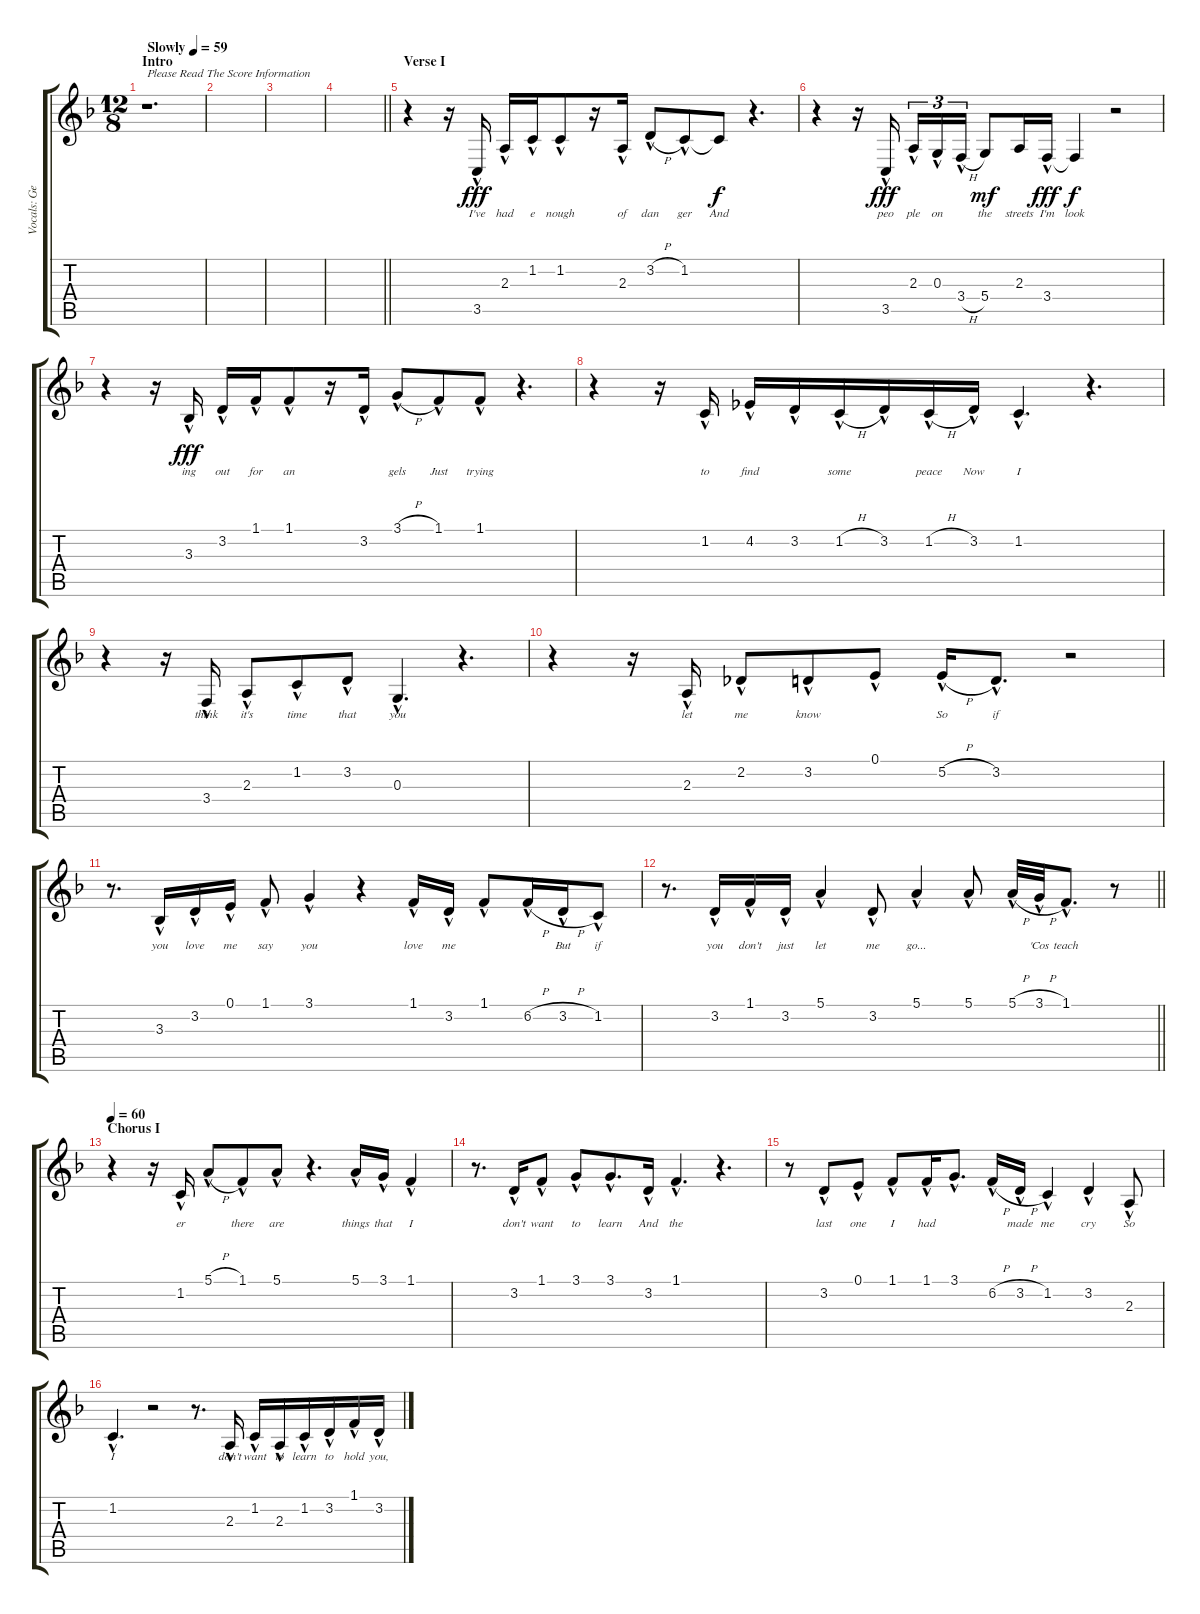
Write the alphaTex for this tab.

\track ("Vocals: George" "Vocals: Ge") {instrument lead2sawtooth}
\staff {score tabs}
\tuning (E4 B3 G3 D3 A2 E2) {hide}
\ts (12 8)
\section ("" "Intro")
\tempo (59 "Slowly")
\clef g2
\ks f
r.1{d txt "Please Read The Score Information" dy fff instrument lead2sawtooth} |
|
|
\barLineRight lightlight
|
\section ("" "Verse I")
r.4 r.16 3.5{hac}.16{lyrics (0 "I've") lyrics (1 "") lyrics (2 "") lyrics (3 "") lyrics (4 "")} 2.3{hac}.16{lyrics (0 "had") lyrics (1 "") lyrics (2 "") lyrics (3 "") lyrics (4 "")} 1.2{hac}.16{lyrics (0 "e") lyrics (1 "") lyrics (2 "") lyrics (3 "") lyrics (4 "")} 1.2{hac}.8{lyrics (0 "nough") lyrics (1 "") lyrics (2 "") lyrics (3 "") lyrics (4 "")} r.16 2.3{hac}.16{lyrics (0 "of") lyrics (1 "") lyrics (2 "") lyrics (3 "") lyrics (4 "")} 3.2{h hac}.8{lyrics (0 "dan") lyrics (1 "") lyrics (2 "") lyrics (3 "") lyrics (4 "")} 1.2{hac}.8{lyrics (0 "ger") lyrics (1 "") lyrics (2 "") lyrics (3 "") lyrics (4 "")} 1.2{t}.8{lyrics (0 "And") lyrics (1 "") lyrics (2 "") lyrics (3 "") lyrics (4 "") dy f} r.4{d} |
r.4 r.16 3.5{hac}.16{lyrics (0 "peo") lyrics (1 "") lyrics (2 "") lyrics (3 "") lyrics (4 "") dy fff} 2.3{hac}.16{tu (3 2) lyrics (0 "ple") lyrics (1 "") lyrics (2 "") lyrics (3 "") lyrics (4 "")} 0.3{hac}.16{tu (3 2) lyrics (0 "on") lyrics (1 "") lyrics (2 "") lyrics (3 "") lyrics (4 "")} 3.4{h hac}.16{tu (3 2) lyrics (0 "") lyrics (1 "") lyrics (2 "") lyrics (3 "") lyrics (4 "")} 5.4.8{lyrics (0 "the") lyrics (1 "") lyrics (2 "") lyrics (3 "") lyrics (4 "") dy mf} 2.3.16{lyrics (0 "streets") lyrics (1 "") lyrics (2 "") lyrics (3 "") lyrics (4 "")} 3.4{hac}.16{lyrics (0 "I'm") lyrics (1 "") lyrics (2 "") lyrics (3 "") lyrics (4 "") dy fff} 3.4{t}.4{lyrics (0 "look") lyrics (1 "") lyrics (2 "") lyrics (3 "") lyrics (4 "") dy f} r.2 |
r.4 r.16 3.3{hac}.16{lyrics (0 "ing") lyrics (1 "") lyrics (2 "") lyrics (3 "") lyrics (4 "") dy fff} 3.2{hac}.16{lyrics (0 "out") lyrics (1 "") lyrics (2 "") lyrics (3 "") lyrics (4 "")} 1.1{hac}.16{lyrics (0 "for") lyrics (1 "") lyrics (2 "") lyrics (3 "") lyrics (4 "")} 1.1{hac}.8{lyrics (0 "an") lyrics (1 "") lyrics (2 "") lyrics (3 "") lyrics (4 "")} r.16 3.2{hac}.16{lyrics (0 "") lyrics (1 "") lyrics (2 "") lyrics (3 "") lyrics (4 "")} 3.1{h hac}.8{lyrics (0 "gels") lyrics (1 "") lyrics (2 "") lyrics (3 "") lyrics (4 "")} 1.1{hac}.8{lyrics (0 "Just") lyrics (1 "") lyrics (2 "") lyrics (3 "") lyrics (4 "")} 1.1{hac}.8{lyrics (0 "trying") lyrics (1 "") lyrics (2 "") lyrics (3 "") lyrics (4 "")} r.4{d} |
r.4 r.16 1.2{hac}.16{lyrics (0 "to") lyrics (1 "") lyrics (2 "") lyrics (3 "") lyrics (4 "")} 4.2{hac}.16{lyrics (0 "find") lyrics (1 "") lyrics (2 "") lyrics (3 "") lyrics (4 "")} 3.2{hac}.16{lyrics (0 "") lyrics (1 "") lyrics (2 "") lyrics (3 "") lyrics (4 "")} 1.2{h hac}.16{lyrics (0 "some") lyrics (1 "") lyrics (2 "") lyrics (3 "") lyrics (4 "")} 3.2{hac}.16{lyrics (0 "") lyrics (1 "") lyrics (2 "") lyrics (3 "") lyrics (4 "")} 1.2{h hac}.16{lyrics (0 "peace") lyrics (1 "") lyrics (2 "") lyrics (3 "") lyrics (4 "")} 3.2{hac}.16{lyrics (0 "Now") lyrics (1 "") lyrics (2 "") lyrics (3 "") lyrics (4 "")} 1.2{hac}.4{d lyrics (0 "I") lyrics (1 "") lyrics (2 "") lyrics (3 "") lyrics (4 "")} r.4{d} |
r.4 r.16 3.4{hac}.16{lyrics (0 "think") lyrics (1 "") lyrics (2 "") lyrics (3 "") lyrics (4 "")} 2.3{hac}.8{lyrics (0 "it's") lyrics (1 "") lyrics (2 "") lyrics (3 "") lyrics (4 "")} 1.2{hac}.8{lyrics (0 "time") lyrics (1 "") lyrics (2 "") lyrics (3 "") lyrics (4 "")} 3.2{hac}.8{lyrics (0 "that") lyrics (1 "") lyrics (2 "") lyrics (3 "") lyrics (4 "")} 0.3{hac}.4{d lyrics (0 "you") lyrics (1 "") lyrics (2 "") lyrics (3 "") lyrics (4 "")} r.4{d} |
r.4 r.16 2.3{hac}.16{lyrics (0 "let") lyrics (1 "") lyrics (2 "") lyrics (3 "") lyrics (4 "")} 2.2{hac}.8{lyrics (0 "me") lyrics (1 "") lyrics (2 "") lyrics (3 "") lyrics (4 "")} 3.2{hac}.8{lyrics (0 "know") lyrics (1 "") lyrics (2 "") lyrics (3 "") lyrics (4 "")} 0.1{hac}.8{lyrics (0 "") lyrics (1 "") lyrics (2 "") lyrics (3 "") lyrics (4 "")} 5.2{h hac}.16{lyrics (0 "So") lyrics (1 "") lyrics (2 "") lyrics (3 "") lyrics (4 "")} 3.2{hac}.8{d lyrics (0 "if") lyrics (1 "") lyrics (2 "") lyrics (3 "") lyrics (4 "")} r.2 |
r.8{d} 3.3{hac}.16{lyrics (0 "you") lyrics (1 "") lyrics (2 "") lyrics (3 "") lyrics (4 "")} 3.2{hac}.16{lyrics (0 "love") lyrics (1 "") lyrics (2 "") lyrics (3 "") lyrics (4 "")} 0.1{hac}.16{lyrics (0 "me") lyrics (1 "") lyrics (2 "") lyrics (3 "") lyrics (4 "")} 1.1{hac}.8{lyrics (0 "say") lyrics (1 "") lyrics (2 "") lyrics (3 "") lyrics (4 "")} 3.1{hac}.4{lyrics (0 "you") lyrics (1 "") lyrics (2 "") lyrics (3 "") lyrics (4 "")} r.4 1.1{hac}.16{lyrics (0 "love") lyrics (1 "") lyrics (2 "") lyrics (3 "") lyrics (4 "")} 3.2{hac}.16{lyrics (0 "me") lyrics (1 "") lyrics (2 "") lyrics (3 "") lyrics (4 "")} 1.1{hac}.8{lyrics (0 "") lyrics (1 "") lyrics (2 "") lyrics (3 "") lyrics (4 "")} 6.2{h hac}.16{lyrics (0 "") lyrics (1 "") lyrics (2 "") lyrics (3 "") lyrics (4 "")} 3.2{h hac}.16{lyrics (0 "But") lyrics (1 "") lyrics (2 "") lyrics (3 "") lyrics (4 "")} 1.2{hac}.8{lyrics (0 "if") lyrics (1 "") lyrics (2 "") lyrics (3 "") lyrics (4 "")} |
\barLineRight lightlight
r.8{d} 3.2{hac}.16{lyrics (0 "you") lyrics (1 "") lyrics (2 "") lyrics (3 "") lyrics (4 "")} 1.1{hac}.16{lyrics (0 "don't") lyrics (1 "") lyrics (2 "") lyrics (3 "") lyrics (4 "")} 3.2{hac}.16{lyrics (0 "just") lyrics (1 "") lyrics (2 "") lyrics (3 "") lyrics (4 "")} 5.1{hac}.4{lyrics (0 "let") lyrics (1 "") lyrics (2 "") lyrics (3 "") lyrics (4 "")} 3.2{hac}.8{lyrics (0 "me") lyrics (1 "") lyrics (2 "") lyrics (3 "") lyrics (4 "")} 5.1{hac}.4{lyrics (0 "go...") lyrics (1 "") lyrics (2 "") lyrics (3 "") lyrics (4 "")} 5.1{hac}.8{lyrics (0 "") lyrics (1 "") lyrics (2 "") lyrics (3 "") lyrics (4 "")} 5.1{h hac}.32{lyrics (0 "") lyrics (1 "") lyrics (2 "") lyrics (3 "") lyrics (4 "")} 3.1{h hac}.32{lyrics (0 "'Cos") lyrics (1 "") lyrics (2 "") lyrics (3 "") lyrics (4 "")} 1.1{hac}.8{d lyrics (0 "teach") lyrics (1 "") lyrics (2 "") lyrics (3 "") lyrics (4 "")} r.8 |
\section ("" "Chorus I")
\tempo 60
r.4 r.16 1.2{hac}.16{lyrics (0 "er") lyrics (1 "") lyrics (2 "") lyrics (3 "") lyrics (4 "")} 5.1{h hac}.8{lyrics (0 "") lyrics (1 "") lyrics (2 "") lyrics (3 "") lyrics (4 "")} 1.1{hac}.8{lyrics (0 "there") lyrics (1 "") lyrics (2 "") lyrics (3 "") lyrics (4 "")} 5.1{hac}.8{lyrics (0 "are") lyrics (1 "") lyrics (2 "") lyrics (3 "") lyrics (4 "")} r.4{d} 5.1{hac}.16{lyrics (0 "things") lyrics (1 "") lyrics (2 "") lyrics (3 "") lyrics (4 "")} 3.1{hac}.16{lyrics (0 "that") lyrics (1 "") lyrics (2 "") lyrics (3 "") lyrics (4 "")} 1.1{hac}.4{lyrics (0 "I") lyrics (1 "") lyrics (2 "") lyrics (3 "") lyrics (4 "")} |
r.8{d} 3.2{hac}.16{lyrics (0 "don't") lyrics (1 "") lyrics (2 "") lyrics (3 "") lyrics (4 "")} 1.1{hac}.8{lyrics (0 "want") lyrics (1 "") lyrics (2 "") lyrics (3 "") lyrics (4 "")} 3.1{hac}.8{lyrics (0 "to") lyrics (1 "") lyrics (2 "") lyrics (3 "") lyrics (4 "")} 3.1{hac}.8{d lyrics (0 "learn") lyrics (1 "") lyrics (2 "") lyrics (3 "") lyrics (4 "")} 3.2{hac}.16{lyrics (0 "And") lyrics (1 "") lyrics (2 "") lyrics (3 "") lyrics (4 "")} 1.1{hac}.4{d lyrics (0 "the") lyrics (1 "") lyrics (2 "") lyrics (3 "") lyrics (4 "")} r.4{d} |
r.8 3.2{hac}.8{lyrics (0 "last") lyrics (1 "") lyrics (2 "") lyrics (3 "") lyrics (4 "")} 0.1{hac}.8{lyrics (0 "one") lyrics (1 "") lyrics (2 "") lyrics (3 "") lyrics (4 "")} 1.1{hac}.8{lyrics (0 "I") lyrics (1 "") lyrics (2 "") lyrics (3 "") lyrics (4 "")} 1.1{hac}.16{lyrics (0 "had") lyrics (1 "") lyrics (2 "") lyrics (3 "") lyrics (4 "")} 3.1{hac}.8{d lyrics (0 "") lyrics (1 "") lyrics (2 "") lyrics (3 "") lyrics (4 "")} 6.2{h hac}.16{lyrics (0 "") lyrics (1 "") lyrics (2 "") lyrics (3 "") lyrics (4 "")} 3.2{h hac}.16{lyrics (0 "made") lyrics (1 "") lyrics (2 "") lyrics (3 "") lyrics (4 "")} 1.2{hac}.4{lyrics (0 "me") lyrics (1 "") lyrics (2 "") lyrics (3 "") lyrics (4 "")} 3.2{hac}.4{lyrics (0 "cry") lyrics (1 "") lyrics (2 "") lyrics (3 "") lyrics (4 "")} 2.3{hac}.8{lyrics (0 "So") lyrics (1 "") lyrics (2 "") lyrics (3 "") lyrics (4 "")} |
1.2{hac}.4{d lyrics (0 "I") lyrics (1 "") lyrics (2 "") lyrics (3 "") lyrics (4 "")} r.2 r.8{d} 2.3{hac}.16{lyrics (0 "don't") lyrics (1 "") lyrics (2 "") lyrics (3 "") lyrics (4 "")} 1.2{hac}.16{lyrics (0 "want") lyrics (1 "") lyrics (2 "") lyrics (3 "") lyrics (4 "")} 2.3{hac}.16{lyrics (0 "to") lyrics (1 "") lyrics (2 "") lyrics (3 "") lyrics (4 "")} 1.2{hac}.16{lyrics (0 "learn") lyrics (1 "") lyrics (2 "") lyrics (3 "") lyrics (4 "")} 3.2{hac}.16{lyrics (0 "to") lyrics (1 "") lyrics (2 "") lyrics (3 "") lyrics (4 "")} 1.1{hac}.16{lyrics (0 "hold") lyrics (1 "") lyrics (2 "") lyrics (3 "") lyrics (4 "")} 3.2{hac}.16{lyrics (0 "you,") lyrics (1 "") lyrics (2 "") lyrics (3 "") lyrics (4 "")}
